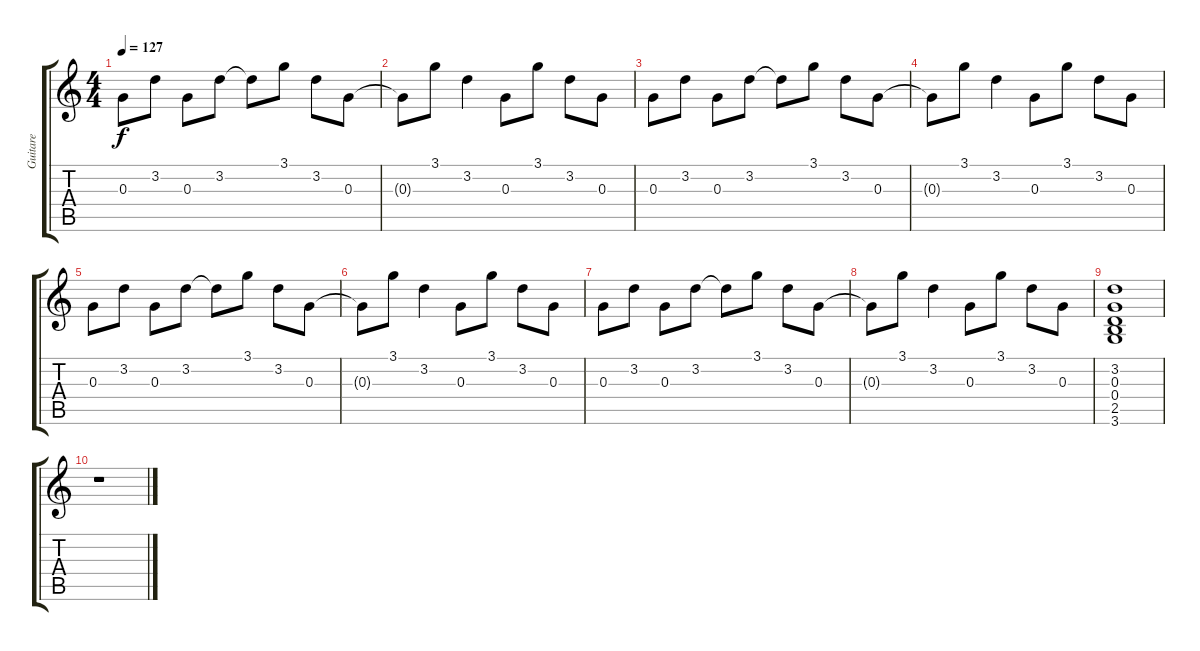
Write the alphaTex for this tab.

\track ("Guitare" "Guitare") {instrument distortionguitar}
\staff {score tabs}
\tuning (E4 B3 G3 D3 A2 E2) {hide}
\ts (4 4)
\tempo 127
\clef g2
\ks c
0.3.8{dy f} 3.2.8 0.3.8 3.2.8 3.2{t}.8 3.1.8 3.2.8 0.3.8 |
0.3{t}.8 3.1.8 3.2.4 0.3.8 3.1.8 3.2.8 0.3.8 |
0.3.8 3.2.8 0.3.8 3.2.8 3.2{t}.8 3.1.8 3.2.8 0.3.8 |
0.3{t}.8 3.1.8 3.2.4 0.3.8 3.1.8 3.2.8 0.3.8 |
0.3.8 3.2.8 0.3.8 3.2.8 3.2{t}.8 3.1.8 3.2.8 0.3.8 |
0.3{t}.8 3.1.8 3.2.4 0.3.8 3.1.8 3.2.8 0.3.8 |
0.3.8 3.2.8 0.3.8 3.2.8 3.2{t}.8 3.1.8 3.2.8 0.3.8 |
0.3{t}.8 3.1.8 3.2.4 0.3.8 3.1.8 3.2.8 0.3.8 |
(3.2 0.3 0.4 2.5 3.6).1 |
r.1
